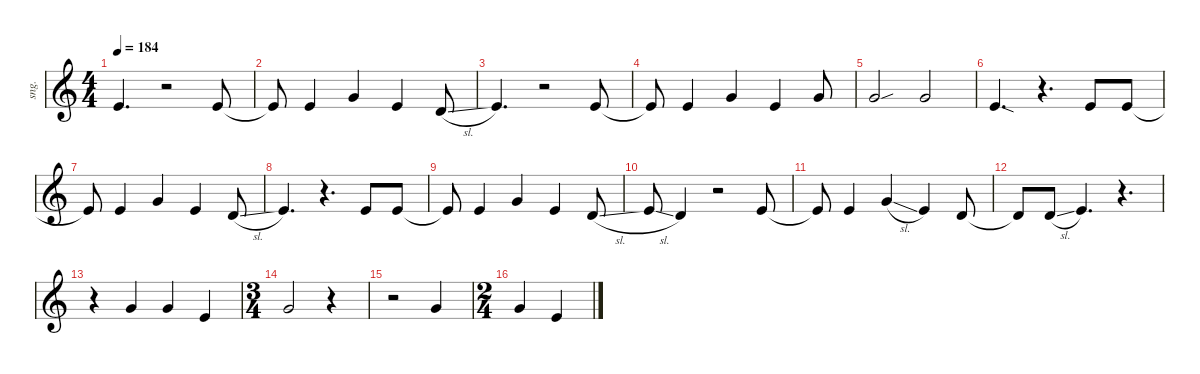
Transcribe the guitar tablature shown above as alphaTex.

\defaultSystemsLayout 4
\hideDynamics
\bracketExtendMode nobrackets
\otherSystemsTrackNameOrientation horizontal
\track ("Vocals" "sng.") {defaultSystemsLayout 4 multiBarRest instrument voiceoohs}
\staff {score}
\tuning (E4 B3 G3 D3 A2 E2)
\ts (4 4)
\tempo 184
\clef g2
\ks c
5.2.4{d dy mf beam Up} r.2{beam Up} 5.2.8{beam Up} |
5.2{t}.8{beam Up} 5.2.4{beam Up} 8.2.4{beam Up} 5.2.4{beam Up} 3.2{sl}.8{beam Up} |
5.2.4{d beam Up} r.2{beam Up} 5.2.8{beam Up} |
5.2{t}.8{beam Up} 5.2.4{beam Up} 8.2.4{beam Up} 5.2.4{beam Up} 8.2.8{beam Up} |
8.2{sou}.2{beam Up} 8.2.2{beam Up} |
5.2{sod}.4{d beam Up} r.4{d beam Up} 5.2.8{beam Up} 5.2.8{beam Up} |
5.2{t}.8{beam Up} 5.2.4{beam Up} 8.2.4{beam Up} 5.2.4{beam Up} 3.2{sl}.8{beam Up} |
5.2.4{d beam Up} r.4{d beam Up} 5.2.8{beam Up} 5.2.8{beam Up} |
5.2{t}.8{beam Up} 5.2.4{beam Up} 8.2.4{beam Up} 5.2.4{beam Up} 3.2{sl}.8{beam Up} |
5.2{sl}.8{beam Up} 3.2.4{beam Up} r.2{beam Up} 5.2.8{beam Up} |
5.2{t}.8{beam Up} 5.2.4{beam Up} 8.2{sl}.4{beam Up} 5.2.4{beam Up} 3.2.8{beam Up} |
3.2{t}.8{beam Up} 3.2{sl}.8{beam Up} 5.2.4{d beam Up} r.4{d beam Up} |
r.4{beam Down} 8.2.4{beam Up} 8.2.4{beam Up} 5.2.4{beam Up} |
\ts (3 4)
\beaming (8 2 2 2 2)
8.2.2{beam Up} r.4{beam Up} |
r.2{beam Down} 8.2.4{beam Up} |
\ts (2 4)
\beaming (8 2 2 2 2)
8.2.4{beam Up} 5.2.4{beam Up}
